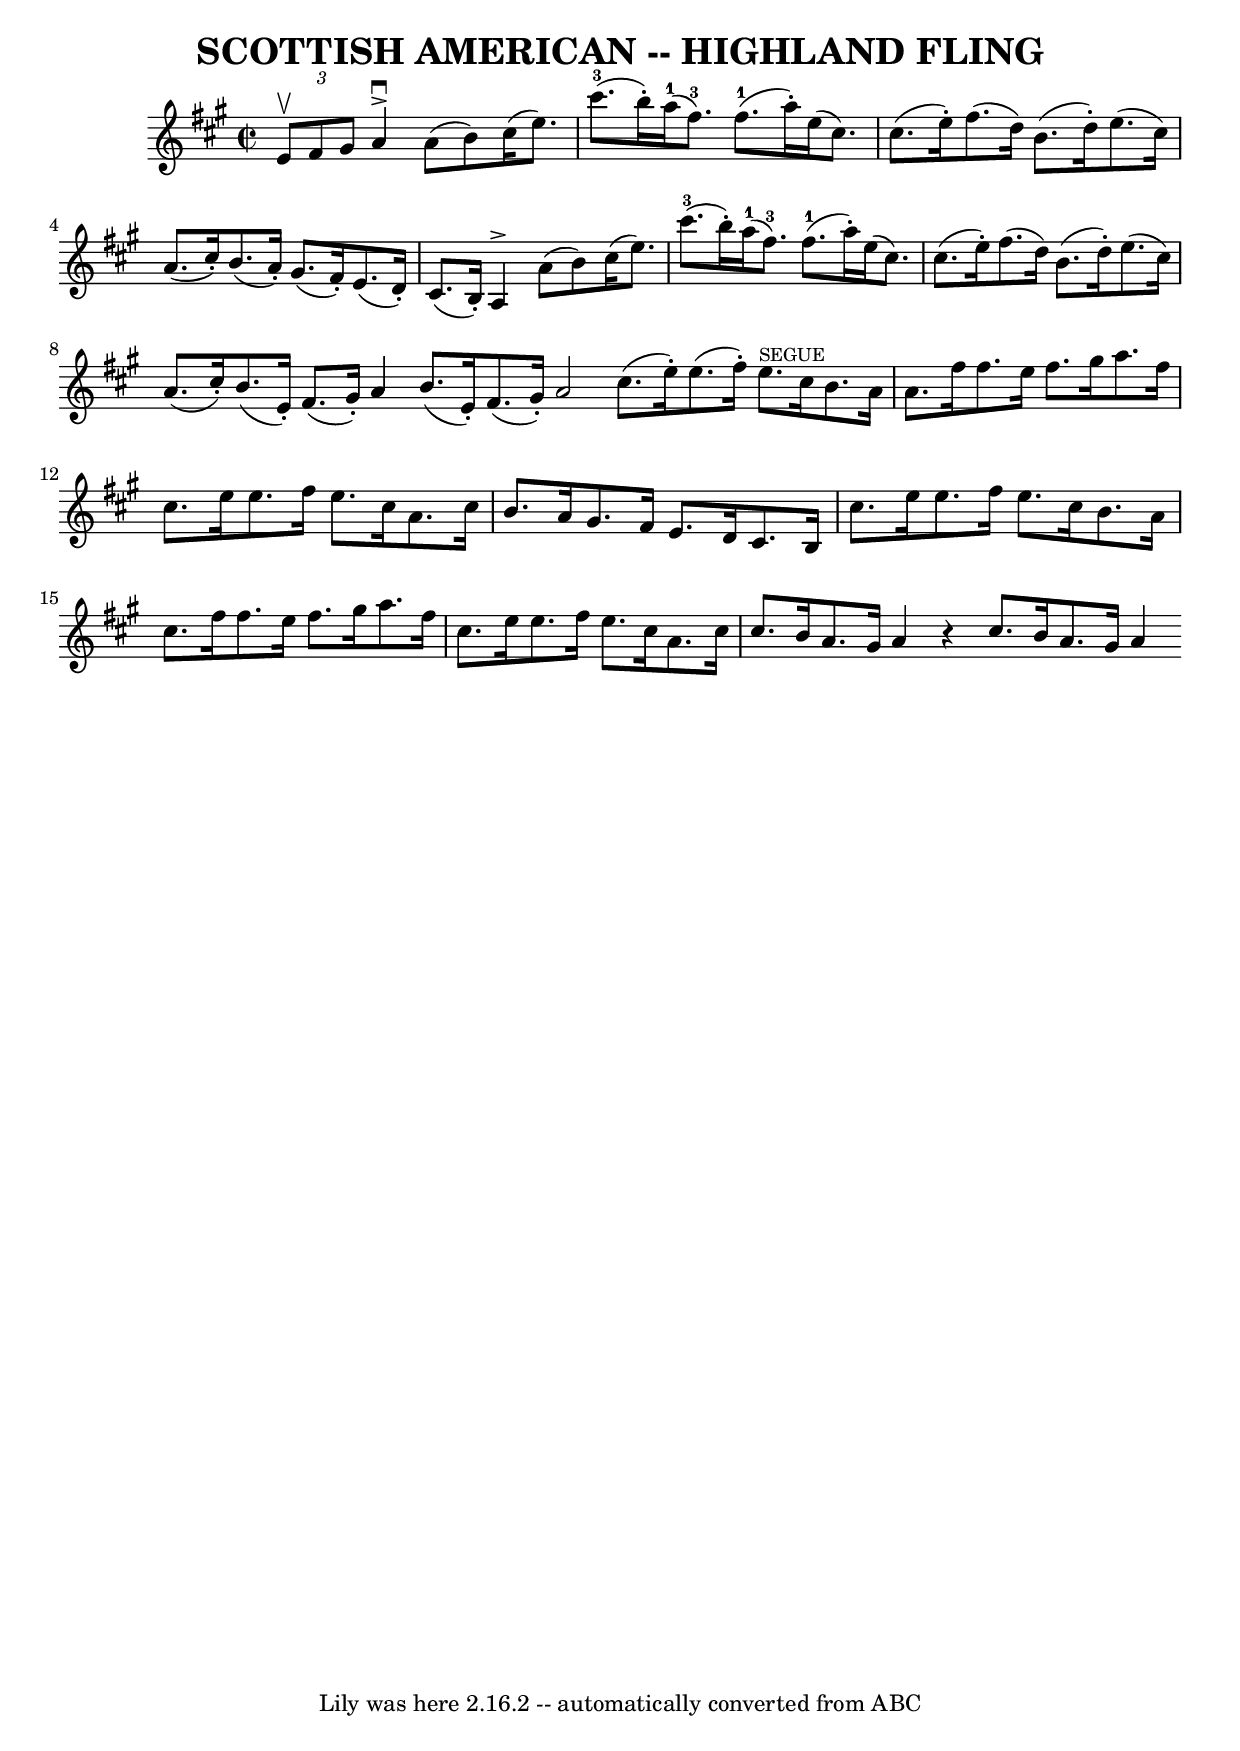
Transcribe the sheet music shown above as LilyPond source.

\version "2.16.2"
\include "Mammoth.ily"
\header {
  %% book = "Ryan's Mammoth Collection of Fiddle Tunes"
  crossRefNumber = "1"
  footnotes = ""
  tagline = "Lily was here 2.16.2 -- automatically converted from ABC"
  title = "SCOTTISH AMERICAN -- HIGHLAND FLING"

}
voicedefault =  {


  \override Staff.TimeSignature #'style = #'C
  \time 2/2 
  \key a \major
  \times 2/3 { e'8^\upbow fis'8 gis'8   	     }         |
  a'4^\accent^\downbow a'8 (b'8) cis''16 (e''8.)        cis'''8.-3(b''16-.)    |
  a''16-1(fis''8.-3)        fis''8.-1(a''16-.) e''16 (cis''8.) cis''8. (e''16-.)     |
  fis''8. (d''16) b'8. (d''16-.) e''8. (cis''16 ) a'8. (cis''16-.)   |
  b'8. (a'16-.) gis'8. (   fis'16-.) e'8. (d'16-.) cis'8. (b16-.)    |
   |
  a4^\accent a'8 (b'8) cis''16 (e''8.) cis'''8.-3(b''16-.)   |
  a''16-1(fis''8.-3) fis''8.-1(a''16-.) e''16 (cis''8.) cis''8. (e''16-.)        |
  fis''8. (d''16) b'8. (d''16-.) e''8. (cis''16)    a'8. (cis''16-.)    |
  b'8. (e'16-.) fis'8. (gis'16-.) a'4    \bar ":|" b'8. (e'16-.) fis'8. (gis'16-.) a'2     \bar "|."     \bar " |:" cis''8. (e''16-.) e''8. (fis''16-.)      e''8.^\segue cis''16 b'8. a'16     |
  a'8. fis''16       fis''8. e''16 fis''8. gis''16 a''8. fis''16         |
     cis''8. e''16 e''8. fis''16 e''8. cis''16 a'8. cis''16      |
  b'8. a'16 gis'8. fis'16 e'8. d'16 cis'8. b16     | |
  cis''8. e''16 e''8. fis''16 e''8.       cis''16 b'8. a'16     |
  cis''8. fis''16 fis''8. e''16       fis''8. gis''16 a''8. fis''16     |
  cis''8. e''16 e''8.     fis''16 e''8. cis''16 a'8. cis''16     |
  cis''8. b'16     a'8. gis'16 a'4    r4   \bar ": |" cis''8. b'16 a'8. gis'16      a'4    \bar " |."   

}

\score{
  <<

    \context Staff="default"
    {
      \voicedefault 
      
    }

  >>
  \layout {
    
  }
  \midi {
  }

}
